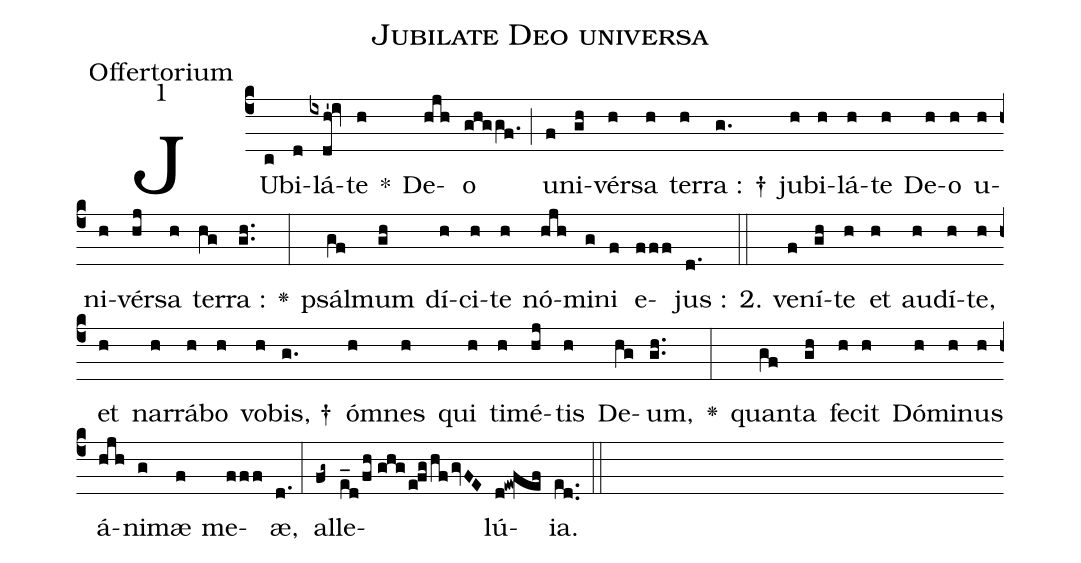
name:Jubilate Deo universa;
office-part:Offertorium;
mode:1;
%%
(c4) JU(c)bi(d)lá(ixdh'!iv)te(h) *() De(hjh)o(ghggf.) (;)
u(f)ni(gh)vér(h)sa(h) ter(h)ra : †(g.) ju(h)bi(h)lá(h)te(h) De(h)o(h) u(h)ni(h)vér(hj)sa(h) ter(hg)ra :(gh..) <v>\greheightstar</v>(:) psál(gf)mum(gh) dí(h)ci(h)te(h) nó(hjh)mi(g)ni(f) e(fff)jus :(d.) (::)
2. ve(f)ní(gh)te(h) et(h) au(h)dí(h)te,(h) et(h) nar(h)rá(h)bo(h) vo(h)bis, †(g.) óm(h)nes(h) qui(h) ti(h)mé(hj)tis(h) De(hg)um,(gh..) <v>\greheightstar</v>(:) quan(gf)ta(gh) fe(h)cit(h) Dó(h)mi(h)nus(h) á(hjh)ni(g)mæ(f) me(fff)æ,(d.)
(:) al(fg~)le(e_d/fh//ghg/e!fg/hfgvFE)lú(d!ew!fef)ia.(ed..) (::)
